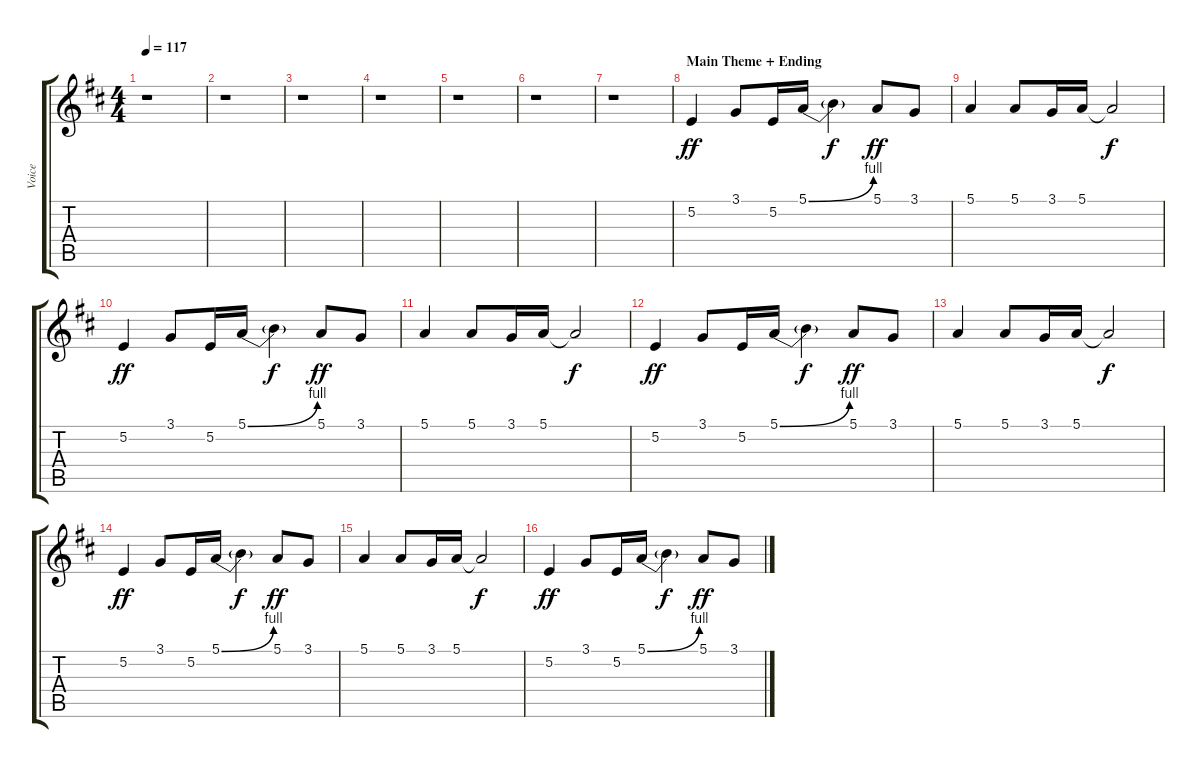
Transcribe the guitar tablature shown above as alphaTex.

\track ("Voice" "Voice") {instrument voiceoohs}
\staff {score tabs}
\tuning (E4 B3 G3 D3 A2 E2) {hide}
\ts (4 4)
\tempo 117
\clef g2
\ks d
r.1{dy f} |
r.1 |
r.1 |
r.1 |
r.1 |
r.1 |
r.1 |
\section ("" "Main Theme + Ending")
5.2.4{dy ff} 3.1.8 5.2.16 5.1{be (bend 0 0 60 4)}.16 5.1{t}.4{dy f} 5.1.8{dy ff} 3.1.8 |
5.1.4 5.1.8 3.1.16 5.1.16 5.1{t}.2{dy f} |
5.2.4{dy ff} 3.1.8 5.2.16 5.1{be (bend 0 0 60 4)}.16 5.1{t}.4{dy f} 5.1.8{dy ff} 3.1.8 |
5.1.4 5.1.8 3.1.16 5.1.16 5.1{t}.2{dy f} |
5.2.4{dy ff} 3.1.8 5.2.16 5.1{be (bend 0 0 60 4)}.16 5.1{t}.4{dy f} 5.1.8{dy ff} 3.1.8 |
5.1.4 5.1.8 3.1.16 5.1.16 5.1{t}.2{dy f} |
5.2.4{dy ff} 3.1.8 5.2.16 5.1{be (bend 0 0 60 4)}.16 5.1{t}.4{dy f} 5.1.8{dy ff} 3.1.8 |
5.1.4 5.1.8 3.1.16 5.1.16 5.1{t}.2{dy f} |
5.2.4{dy ff} 3.1.8 5.2.16 5.1{be (bend 0 0 60 4)}.16 5.1{t}.4{dy f} 5.1.8{dy ff} 3.1.8
